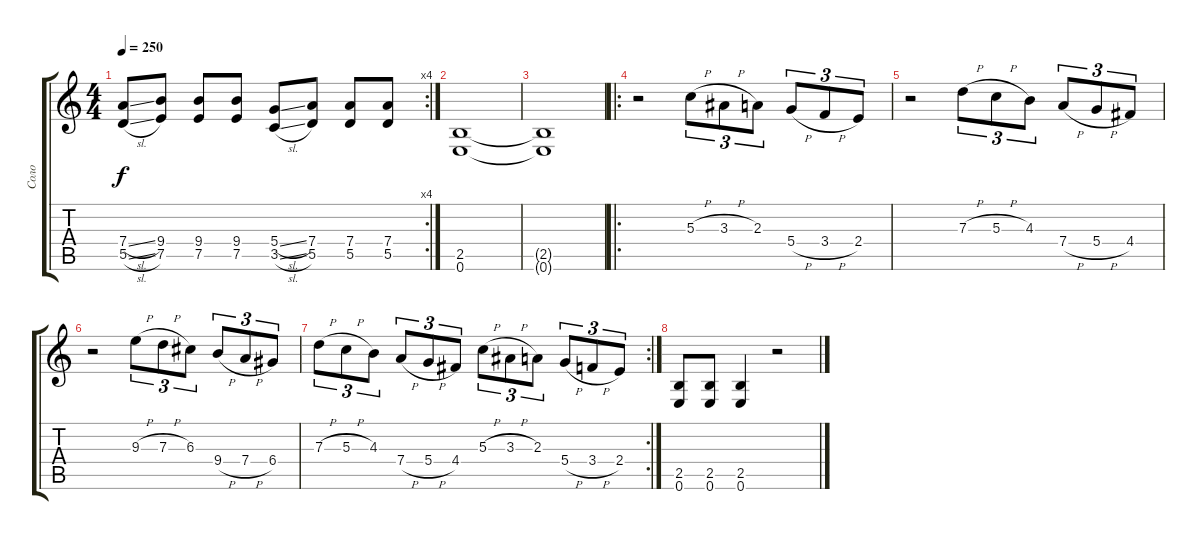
\track ("Соло" "Соло") {instrument distortionguitar}
\staff {score tabs}
\tuning (E4 B3 G3 D3 A2 E2) {hide}
\rc 4
\ts (4 4)
\tempo 250
\clef g2
\ks c
(7.4{sl} 5.5{sl}).8{dy f} (9.4 7.5).8 (9.4 7.5).8 (9.4 7.5).8 (5.4{sl} 3.5{sl}).8 (7.4 5.5).8 (7.4 5.5).8 (7.4 5.5).8 |
(2.5 0.6).1 |
(2.5{t} 0.6{t}).1 |
\ro
r.2 5.3{h}.8{tu (3 2)} 3.3{h}.8{tu (3 2)} 2.3.8{tu (3 2)} 5.4{h}.8{tu (3 2)} 3.4{h}.8{tu (3 2)} 2.4.8{tu (3 2)} |
r.2 7.3{h}.8{tu (3 2)} 5.3{h}.8{tu (3 2)} 4.3.8{tu (3 2)} 7.4{h}.8{tu (3 2)} 5.4{h}.8{tu (3 2)} 4.4.8{tu (3 2)} |
r.2 9.3{h}.8{tu (3 2)} 7.3{h}.8{tu (3 2)} 6.3.8{tu (3 2)} 9.4{h}.8{tu (3 2)} 7.4{h}.8{tu (3 2)} 6.4.8{tu (3 2)} |
\rc 2
7.3{h}.8{tu (3 2)} 5.3{h}.8{tu (3 2)} 4.3.8{tu (3 2)} 7.4{h}.8{tu (3 2)} 5.4{h}.8{tu (3 2)} 4.4.8{tu (3 2)} 5.3{h}.8{tu (3 2)} 3.3{h}.8{tu (3 2)} 2.3.8{tu (3 2)} 5.4{h}.8{tu (3 2)} 3.4{h}.8{tu (3 2)} 2.4.8{tu (3 2)} |
(2.5 0.6).8 (2.5 0.6).8 (2.5 0.6).4 r.2
